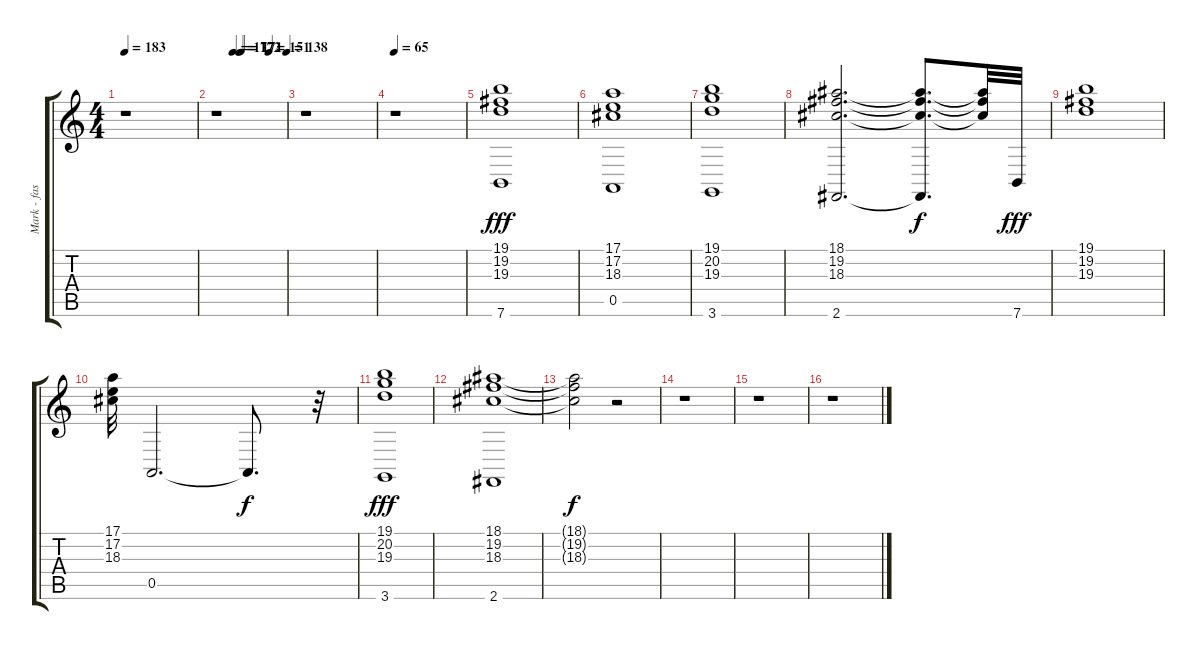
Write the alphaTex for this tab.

\track ("Mark - fast/slow strings" "Mark - fas") {instrument stringensemble1}
\staff {score tabs}
\tuning (E4 B3 G3 D3 A2 E2) {hide}
\ts (4 4)
\tempo 183
\clef g2
\ks c
r.1{dy fff} |
\tempo (177 0.25)
\tempo (172 0.34375)
\tempo (171 0.3671875)
\tempo (151 0.7578125)
\tempo (138 1.0078125)
r.1 |
r.1 |
\tempo 65
r.1 |
(19.1 19.2 19.3 7.6).1 |
(17.1 17.2 18.3 0.5).1 |
(19.1 20.2 19.3 3.6).1 |
(18.1 19.2 18.3 2.6).2{d} (18.1{t} 19.2{t} 18.3{t} 2.6{t}).8{d dy f} (18.1{t} 19.2{t} 18.3{t}).32 7.6.32{dy fff} |
(19.1 19.2 19.3).1 |
(17.1 17.2 18.3).32 0.5.2{d} 0.5{t}.8{d dy f} r.32 |
(19.1 20.2 19.3 3.6).1{dy fff} |
(18.1 19.2 18.3 2.6).1 |
(18.1{t} 19.2{t} 18.3{t}).2{dy f} r.2 |
r.1 |
r.1 |
r.1
